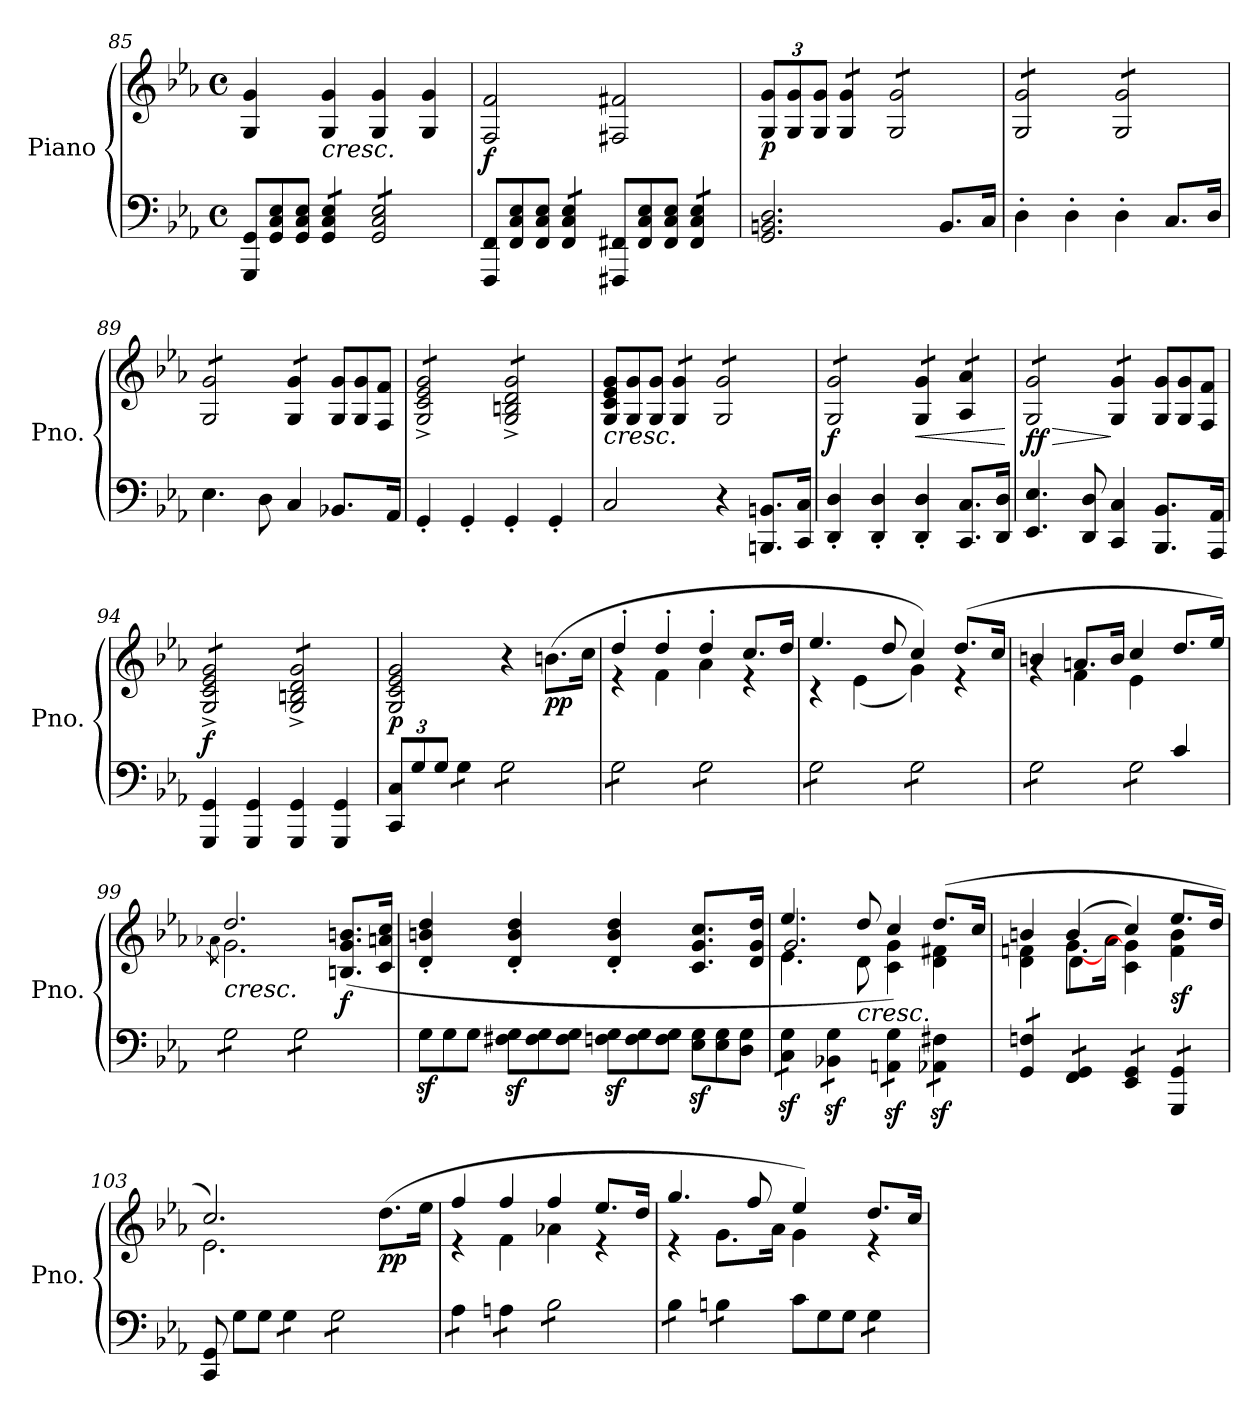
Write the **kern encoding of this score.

**kern	**kern	**dynam
*part1	*part1	*part1
*staff2	*staff1	*staff1/2
*I"Piano	*	*
*I'Pno.	*	*
*clefF4	*clefG2	*
*k[b-e-a-]	*k[b-e-a-]	*
*M4/4	*M4/4	*
*met(c)	*met(c)	*
*Xtuplet	*	*
=85	=85	=85
12GGG/ 12GG/L	4G/ 4g/	.
12GG/ 12C/ 12E-/	.	.
12GG/ 12C/ 12E-/J	.	.
!	!LO:TX:b:i:t=cresc.	!
*tremolo	*	*
12GG/ 12C/ 12E-/L	4G/ 4g/	.
12GG/ 12C/ 12E-/	.	.
12GG/ 12C/ 12E-/J	.	.
12GG/ 12C/ 12E-/L	4G/ 4g/	.
12GG/ 12C/ 12E-/	.	.
12GG/ 12C/ 12E-/	.	.
12GG/ 12C/ 12E-/	4G/ 4g/	.
12GG/ 12C/ 12E-/	.	.
12GG/ 12C/ 12E-/J	.	.
*Xtremolo	*	*
!!LO:LB:g=z
=86	=86	=86
!	!	!LO:DY:b
12FFF/ 12FF/L	2F/ 2f/	f
12FF/ 12C/ 12E-/	.	.
12FF/ 12C/ 12E-/J	.	.
*tremolo	*	*
12FF/ 12C/ 12E-/L	.	.
12FF/ 12C/ 12E-/	.	.
12FF/ 12C/ 12E-/J	.	.
*Xtremolo	*	*
12FFF#X/ 12FF#X/L	2F#X/ 2f#X/	.
12FF#/ 12C/ 12E-/	.	.
12FF#/ 12C/ 12E-/J	.	.
*tremolo	*	*
12FF#/ 12C/ 12E-/L	.	.
12FF#/ 12C/ 12E-/	.	.
12FF#/ 12C/ 12E-/J	.	.
*Xtremolo	*	*
=87	=87	=87
*	*Xbrackettup	*
!	!	!LO:DY:b
2.GG/ 2.BBn/ 2.D/	12G/ 12g/L	p
.	12G/ 12g/	.
.	12G/ 12g/J	.
*	*tremolo	*
.	12G/ 12g/L	.
.	12G/ 12g/	.
.	12G/ 12g/J	.
.	12G/ 12g/L	.
.	12G/ 12g/	.
.	12G/ 12g/	.
8.BB/L	12G/ 12g/	.
.	12G/ 12g/	.
.	12G/ 12g/J	.
16C/Jk	.	.
=88	=88	=88
4D'\	12G/ 12g/L	.
.	12G/ 12g/	.
.	12G/ 12g/	.
4D'\	12G/ 12g/	.
.	12G/ 12g/	.
.	12G/ 12g/J	.
4D'\	12G/ 12g/L	.
.	12G/ 12g/	.
.	12G/ 12g/	.
8.C/L	12G/ 12g/	.
.	12G/ 12g/	.
.	12G/ 12g/J	.
16D/Jk	.	.
!!LO:LB:g=z
=89	=89	=89
4.E-\	12G/ 12g/L	.
.	12G/ 12g/	.
.	12G/ 12g/	.
.	12G/ 12g/	.
.	12G/ 12g/	.
8D\	.	.
.	12G/ 12g/J	.
4C/	12G/ 12g/L	.
.	12G/ 12g/	.
.	12G/ 12g/J	.
*	*Xtremolo	*
*	*Xtuplet	*
8.BB-X/L	12G/ 12g/L	.
.	12G/ 12g/	.
.	12F/ 12f/J	.
16AA-/Jk	.	.
=90	=90	=90
*	*tremolo	*
4GG'/	12G/^ 12c/^ 12e-/^ 12g/^L	.
.	12G/^ 12c/^ 12e-/^ 12g/^	.
.	12G/^ 12c/^ 12e-/^ 12g/^	.
4GG'/	12G/^ 12c/^ 12e-/^ 12g/^	.
.	12G/^ 12c/^ 12e-/^ 12g/^	.
.	12G/^ 12c/^ 12e-/^ 12g/^J	.
4GG'/	12G/^ 12Bn/^ 12d/^ 12g/^L	.
.	12G/^ 12Bn/^ 12d/^ 12g/^	.
.	12G/^ 12Bn/^ 12d/^ 12g/^	.
4GG'/	12G/^ 12Bn/^ 12d/^ 12g/^	.
.	12G/^ 12Bn/^ 12d/^ 12g/^	.
.	12G/^ 12Bn/^ 12d/^ 12g/^J	.
*	*Xtremolo	*
=91	=91	=91
!	!LO:TX:b:i:t=cresc.	!
2C/	12G/ 12c/ 12e-/ 12g/L	.
.	12G/ 12g/	.
.	12G/ 12g/J	.
*	*tremolo	*
.	12G/ 12g/L	.
.	12G/ 12g/	.
.	12G/ 12g/J	.
4r	12G/ 12g/L	.
.	12G/ 12g/	.
.	12G/ 12g/	.
8.BBBn/ 8.BBn/L	12G/ 12g/	.
.	12G/ 12g/	.
.	12G/ 12g/J	.
16CC/ 16C/Jk	.	.
!!LO:LB:g=z
=92	=92	=92
!	!	!LO:DY:b
4DD/' 4D/'	12G/ 12g/L	f
.	12G/ 12g/	.
.	12G/ 12g/	.
4DD/' 4D/'	12G/ 12g/	.
.	12G/ 12g/	.
.	12G/ 12g/J	.
!	!	!LO:HP:b
4DD/' 4D/'	12G/ 12g/L	<
.	12G/ 12g/	.
.	12G/ 12g/J	.
8.CC/ 8.C/L	12A-/ 12a-/L	.
.	12A-/ 12a-/	.
.	12A-/ 12a-/J	.
16DD/ 16D/Jk	.	.
.	.	[
=93	=93	=93
!	!	!LO:HP:b
!	!	!LO:DY:n=1:b
4.EE-/ 4.E-/	12G/ 12g/L	> ff
.	12G/ 12g/	.
.	12G/ 12g/	.
.	12G/ 12g/	.
.	12G/ 12g/	.
8DD/ 8D/	.	.
.	12G/ 12g/J	.
4CC/ 4C/	12G/ 12g/L	]
.	12G/ 12g/	.
.	12G/ 12g/J	.
*	*Xtremolo	*
8.BBB-/ 8.BB-/L	12G/ 12g/L	.
.	12G/ 12g/	.
.	12F/ 12f/J	.
16AAA-/ 16AA-/Jk	.	.
=94	=94	=94
!	!	!LO:DY:b
*	*tremolo	*
4GGG/ 4GG/	12G/^ 12c/^ 12e-/^ 12g/^L	f
.	12G/^ 12c/^ 12e-/^ 12g/^	.
.	12G/^ 12c/^ 12e-/^ 12g/^	.
4GGG/ 4GG/	12G/^ 12c/^ 12e-/^ 12g/^	.
.	12G/^ 12c/^ 12e-/^ 12g/^	.
.	12G/^ 12c/^ 12e-/^ 12g/^J	.
4GGG/ 4GG/	12G/^ 12Bn/^ 12d/^ 12g/^L	.
.	12G/^ 12Bn/^ 12d/^ 12g/^	.
.	12G/^ 12Bn/^ 12d/^ 12g/^	.
4GGG/ 4GG/	12G/^ 12Bn/^ 12d/^ 12g/^	.
.	12G/^ 12Bn/^ 12d/^ 12g/^	.
.	12G/^ 12Bn/^ 12d/^ 12g/^J	.
*	*Xtremolo	*
!!LO:LB:g=z
=95	=95	=95
*tuplet	*	*
*Xbrackettup	*	*
!	!	!LO:DY:b
12CC/ 12C/L	2G/ 2c/ 2e-/ 2g/	p
12G/	.	.
12G/J	.	.
*tremolo	*	*
12G\L	.	.
12G\	.	.
12G\J	.	.
12G\L	4r	.
12G\	.	.
12G\	.	.
!	!	!LO:DY:b
12G\	(>8.bn\L	pp
12G\	.	.
12G\J	.	.
.	16cc\Jk	.
=96	=96	=96
*	*^	*
12G\L	4dd'/	4r	.
12G\	.	.	.
12G\	.	.	.
12G\	4dd'/	4f\	.
12G\	.	.	.
12G\J	.	.	.
12G\L	4dd'/	4a-\	.
12G\	.	.	.
12G\	.	.	.
12G\	8.cc/L	4r	.
12G\	.	.	.
12G\J	.	.	.
.	16dd/Jk	.	.
=97	=97	=97	=97
12G\L	4.ee-/	4r	.
12G\	.	.	.
12G\	.	.	.
12G\	.	(<4e-\	.
12G\	.	.	.
.	8dd/	.	.
12G\J	.	.	.
12G\L	4cc/)	4g\)	.
12G\	.	.	.
12G\	.	.	.
12G\	(>8.dd/L	4r	.
12G\	.	.	.
12G\J	.	.	.
.	16cc/Jk	.	.
!!LO:LB:g=z	!!
=98	=98	=98	=98
*^	*	*	*
2.ryy	12G\L	4bn/	4rg	.
.	12G\	.	.	.
.	12G\	.	.	.
.	12G\	8.an/L	(<4f\	.
.	12G\	.	.	.
.	12G\J	.	.	.
.	.	16b/Jk	.	.
.	12G\L	4cc/	4e-\	.
.	12G\	.	.	.
.	12G\	.	.	.
4c/)	12G\	8.dd/L	4ryy	.
.	12G\	.	.	.
.	12G\J	.	.	.
.	.	16ee-/Jk)	.	.
*v	*v	*	*	*
=99	=99	=99	=99
.	.	8qa-X\	.
!	!LO:TX:b:i:t=cresc.	!	!
12G\L	2.dd/	2.g\	.
12G\	.	.	.
12G\	.	.	.
12G\	.	.	.
12G\	.	.	.
12G\J	.	.	.
12G\L	.	.	.
12G\	.	.	.
12G\	.	.	.
!	!	!	!LO:DY:b
12G\	(>8.Bn/ 8.g/ 8.bn/L	4ryy	f
12G\	.	.	.
12G\J	.	.	.
*Xtremolo	*	*	*
.	16c/ 16an/ 16cc/Jk	.	.
*	*v	*v	*
=100	=100	=100
*Xtuplet	*	*
12Gz<\L	4d/' 4bn/' 4dd/'	.
12G\	.	.
12G\J	.	.
12F#X\z< 12G\z<L	4d/' 4b/' 4dd/'	.
12F#\ 12G\	.	.
12F#\ 12G\J	.	.
12Fn\z< 12G\z<L	4d/' 4b/' 4dd/'	.
12F\ 12G\	.	.
12F\ 12G\J	.	.
12E-\z< 12G\z<L	8.c/ 8.g/ 8.cc/L	.
12E-\ 12G\	.	.
12D\ 12G\J	.	.
.	16d/ 16g/ 16dd/Jk	.
!!LO:PB:g=z
=101	=101	=101
*	*^	*
*	*	*^	*
*tremolo	*	*	*	*
12C\z< 12G\z<L	4.ee-/	2.g/	4.e-\	.
12C\z< 12G\z<	.	.	.	.
12C\z< 12G\z<J	.	.	.	.
12BB-X\z< 12G\z<L	.	.	.	.
12BB-X\z< 12G\z<	.	.	.	.
!	!LO:TX:b:i:t=cresc.	!	!	!
.	8dd/	.	8d\	.
12BB-X\z< 12G\z<J	.	.	.	.
12AAn\z< 12G\z<L	4cc/)	.	4c\ 4g\	.
12AAn\z< 12G\z<	.	.	.	.
12AAn\z< 12G\z<J	.	.	.	.
12AA-X\z< 12F#X\z<L	(>8.dd/L	4d\ 4f#X\	4ryy	.
12AA-X\z< 12F#X\z<	.	.	.	.
12AA-X\z< 12F#X\z<J	.	.	.	.
.	16cc/Jk	.	.	.
=102	=102	=102	=102	=102
12GG/ 12Fn/L	4bn/	4d\ 4fn\	4ryy	.
12GG/ 12Fn/	.	.	.	.
12GG/ 12Fn/J	.	.	.	.
12FF/ 12GG/L	(>4b/	[8.g\L	4d\	.
12FF/ 12GG/	.	.	.	.
12FF/ 12GG/J	.	.	.	.
.	.	16a-\Jk	.	.
12EE-/ 12GG/L	4cc/)	4c\ 4g\]	2ryy	.
12EE-/ 12GG/	.	.	.	.
12EE-/ 12GG/J	.	.	.	.
!	!	!	!	!LO:DY:b
12GGG/ 12GG/L	8.ee-/L	4f\ 4b\	.	sf
12GGG/ 12GG/	.	.	.	.
12GGG/ 12GG/J	.	.	.	.
*Xtremolo	*	*	*	*
.	16dd/Jk	.	.	.
*	*	*v	*v	*
=103	=103	=103	=103
12CC/ 12GG/	2.cc/)	2.e-\	.
12G\L	.	.	.
12G\J	.	.	.
*tremolo	*	*	*
12G\L	.	.	.
12G\	.	.	.
12G\J	.	.	.
12G\L	.	.	.
12G\	.	.	.
12G\	.	.	.
!	!	!	!LO:DY:b
12G\	(>8.dd\L	4ryy	pp
12G\	.	.	.
12G\J	.	.	.
.	16ee-\Jk	.	.
!!LO:LB:g=z	!!
=104	=104	=104	=104
12A-\L	4ff/	4r	.
12A-\	.	.	.
12A-\J	.	.	.
12An\L	4ff/	4f\	.
12An\	.	.	.
12An\J	.	.	.
12B-\L	4ff/	4a-X\	.
12B-\	.	.	.
12B-\	.	.	.
12B-\	8.ee-/L	4r	.
12B-\	.	.	.
12B-\J	.	.	.
.	16dd/Jk	.	.
=105	=105	=105	=105
12B-\L	4.gg/	4r	.
12B-\	.	.	.
12B-\J	.	.	.
12Bn\L	.	8.g\L	.
12Bn\	.	.	.
.	8ff/	.	.
12Bn\J	.	.	.
*Xtremolo	*	*	*
.	.	16a-\Jk	.
12c\L	4ee-/)	4g\	.
12G\	.	.	.
12G\J	.	.	.
*tremolo	*	*	*
12G\L	8.dd/L	4r	.
12G\	.	.	.
12G\J	.	.	.
*Xtremolo	*	*	*
.	16cc/Jk	.	.
*	*v	*v	*
=	=	=
*-	*-	*-
